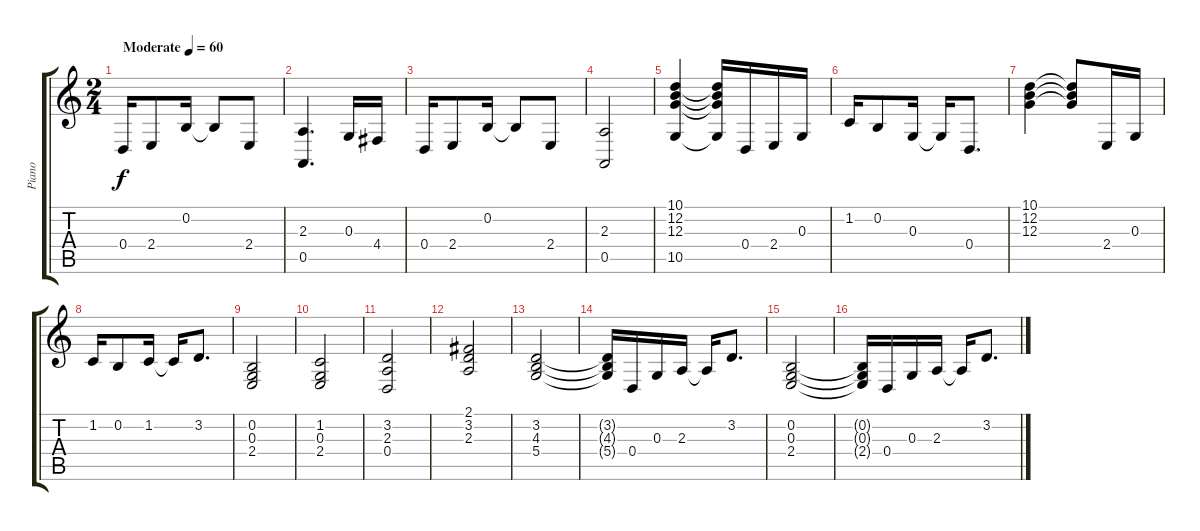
\track ("Piano" "Piano") {instrument acousticgrandpiano}
\staff {score tabs}
\tuning (E4 B3 G3 D3 A2 E2) {hide}
\ts (2 4)
\tempo (60 "Moderate")
\clef g2
\ks c
0.4.16{dy f instrument acousticgrandpiano} 2.4.8 0.2.16 0.2{t}.8 2.4.8 |
(2.3 0.5).4{d} 0.3.16 4.4.16 |
0.4.16 2.4.8 0.2.16 0.2{t}.8 2.4.8 |
(2.3 0.5).2 |
(10.1 12.2 12.3 10.5).4 (10.1{t} 12.2{t} 12.3{t} 10.5{t}).16 0.4.16 2.4.16 0.3.16 |
1.2.16 0.2.8 0.3.16 0.3{t}.16 0.4.8{d} |
(10.1 12.2 12.3).4 (10.1{t} 12.2{t} 12.3{t}).8 2.4.16 0.3.16 |
1.2.16 0.2.8 1.2.16 1.2{t}.16 3.2.8{d} |
(0.2 0.3 2.4).2 |
(1.2 0.3 2.4).2 |
(3.2 2.3 0.4).2 |
(2.1 3.2 2.3).2 |
(3.2 4.3 5.4).2 |
(3.2{t} 4.3{t} 5.4{t}).16 0.4.16 0.3.16 2.3.16 2.3{t}.16 3.2.8{d} |
(0.2 0.3 2.4).2 |
(0.2{t} 0.3{t} 2.4{t}).16 0.4.16 0.3.16 2.3.16 2.3{t}.16 3.2.8{d}
